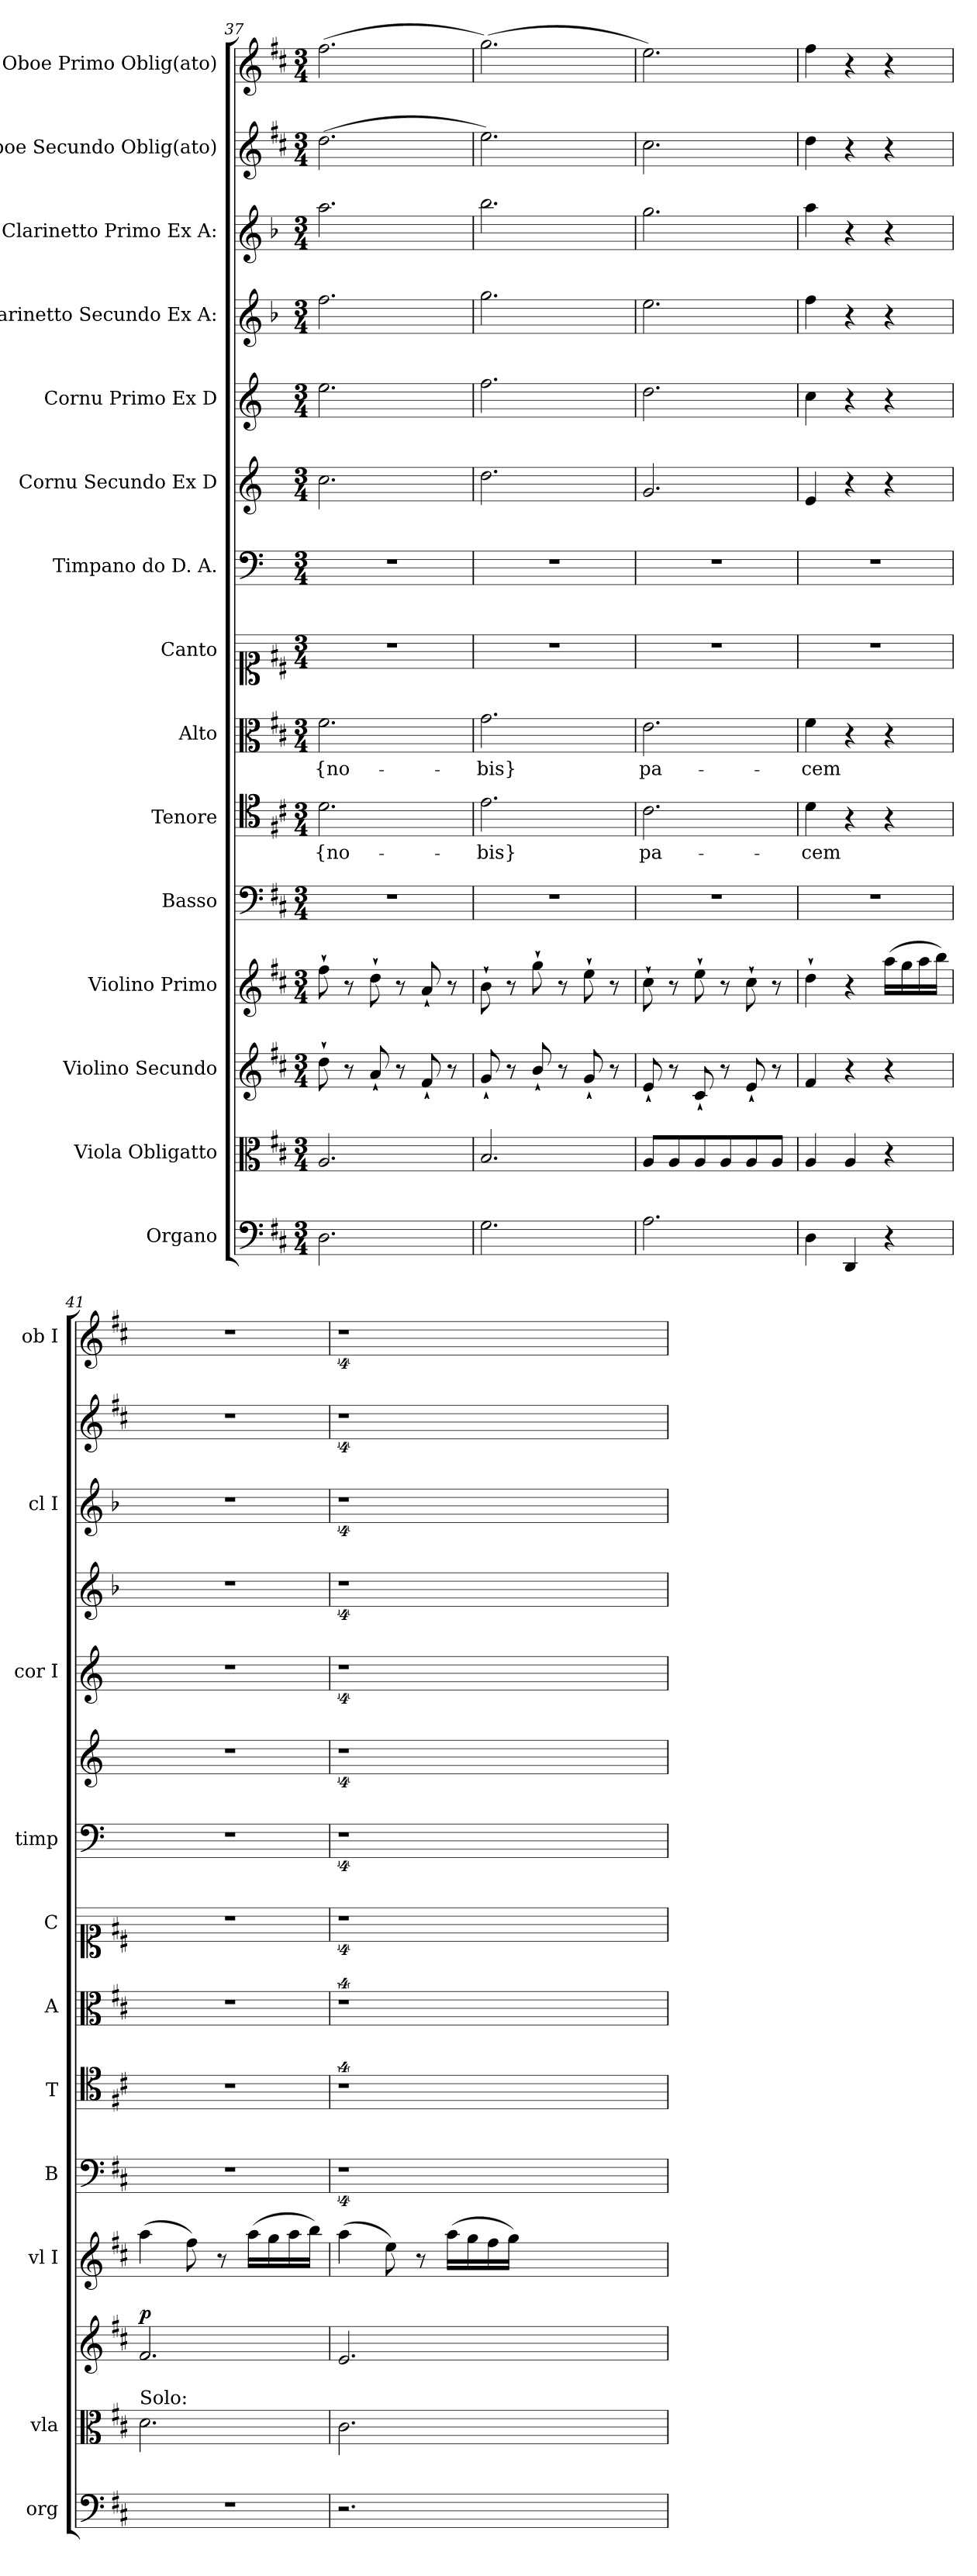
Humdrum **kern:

**kern	**kern	**kern	**dynam	**kern	**kern	**kern	**text	**kern	**text	**kern	**kern	**kern	**kern	**kern	**kern	**kern	**kern
*part15	*part14	*part13	*part13	*part12	*part11	*part10	*part10	*part9	*part9	*part8	*part7	*part6	*part5	*part4	*part3	*part2	*part1
*staff15	*staff14	*staff13	*staff13	*staff12	*staff11	*staff10	*staff10	*staff9	*staff9	*staff8	*staff7	*staff6	*staff5	*staff4	*staff3	*staff2	*staff1
*I"Organo	*I"Viola Obligatto	*I"Violino Secundo	*	*I"Violino Primo	*I"Basso	*I"Tenore	*	*I"Alto	*	*I"Canto	*I"Timpano do D. A.	*I"Cornu Secundo Ex D	*I"Cornu Primo Ex D	*I"Clarinetto Secundo Ex A:	*I"Clarinetto Primo Ex A:	*I"Oboe Secundo Oblig(ato)	*I"Oboe Primo Oblig(ato)
*I'org	*I'vla	*	*	*I'vl I	*I'B	*I'T	*	*I'A	*	*I'C	*I'timp	*	*I'cor I	*	*I'cl I	*	*I'ob I
*clefF4	*clefC3	*clefG2	*	*clefG2	*clefF4	*clefC4	*	*clefC3	*	*clefC1	*clefF4	*clefG2	*clefG2	*clefG2	*clefG2	*clefG2	*clefG2
*	*	*	*	*	*	*	*	*	*	*	*	*ITrd6c10	*ITrd6c10	*ITrd2c3	*ITrd2c3	*	*
*k[f#c#]	*k[f#c#]	*k[f#c#]	*	*k[f#c#]	*k[f#c#]	*k[f#c#]	*	*k[f#c#]	*	*k[f#c#]	*k[]	*k[f#c#]	*k[f#c#]	*k[f#c#]	*k[f#c#]	*k[f#c#]	*k[f#c#]
*D:	*D:	*D:	*	*D:	*D:	*D:	*	*D:	*	*D:	*	*D:	*D:	*D:	*D:	*D:	*D:
*M3/4	*M3/4	*M3/4	*	*M3/4	*M3/4	*M3/4	*	*M3/4	*	*M3/4	*M3/4	*M3/4	*M3/4	*M3/4	*M3/4	*M3/4	*M3/4
=37	=37	=37	=37	=37	=37	=37	=37	=37	=37	=37	=37	=37	=37	=37	=37	=37	=37
2.D\	2.A/	8dd`\	.	8ff#`\	2.r	2.d\	{no-	2.f#\	{no-	2.r	2.r	2.d\	2.f#\	2.dd\	2.ff#\	(2.dd\	(>2.ff#\
.	.	8r	.	8r	.	.	.	.	.	.	.	.	.	.	.	.	.
.	.	8a`/	.	8dd`\	.	.	.	.	.	.	.	.	.	.	.	.	.
.	.	8r	.	8r	.	.	.	.	.	.	.	.	.	.	.	.	.
.	.	8f#`/	.	8a`/	.	.	.	.	.	.	.	.	.	.	.	.	.
.	.	8r	.	8r	.	.	.	.	.	.	.	.	.	.	.	.	.
=38	=38	=38	=38	=38	=38	=38	=38	=38	=38	=38	=38	=38	=38	=38	=38	=38	=38
2.G\	2.B/	8g`/	.	8b`\	2.r	2.e\	-bis}	2.g\	-bis}	2.r	2.r	2.e\	2.g\	2.ee\	2.gg\	2.ee\)	(>2.gg\)
.	.	8r	.	8r	.	.	.	.	.	.	.	.	.	.	.	.	.
.	.	8b`/	.	8gg`\	.	.	.	.	.	.	.	.	.	.	.	.	.
.	.	8r	.	8r	.	.	.	.	.	.	.	.	.	.	.	.	.
.	.	8g`/	.	8ee`\	.	.	.	.	.	.	.	.	.	.	.	.	.
.	.	8r	.	8r	.	.	.	.	.	.	.	.	.	.	.	.	.
=39	=39	=39	=39	=39	=39	=39	=39	=39	=39	=39	=39	=39	=39	=39	=39	=39	=39
2.A\	8A/L	8e`/	.	8cc#`\	2.r	2.c#\	pa-	2.e\	pa-	2.r	2.r	2.A/	2.e\	2.cc#\	2.ee\	2.cc#\	2.ee\)
.	8A/	8r	.	8r	.	.	.	.	.	.	.	.	.	.	.	.	.
.	8A/	8c#`/	.	8ee`\	.	.	.	.	.	.	.	.	.	.	.	.	.
.	8A/	8r	.	8r	.	.	.	.	.	.	.	.	.	.	.	.	.
.	8A/	8e`/	.	8cc#`\	.	.	.	.	.	.	.	.	.	.	.	.	.
.	8A/J	8r	.	8r	.	.	.	.	.	.	.	.	.	.	.	.	.
=40	=40	=40	=40	=40	=40	=40	=40	=40	=40	=40	=40	=40	=40	=40	=40	=40	=40
4D\	4A/	4f#/	.	4dd`\	2.r	4d\	-cem	4f#\	-cem	2.r	2.r	4F#/	4d\	4dd\	4ff#\	4dd\	4ff#\
4DD/	4A/	4r	.	4r	.	4r	.	4r	.	.	.	4r	4r	4r	4r	4r	4r
4r	4r	4r	.	(16aa\LL	.	4r	.	4r	.	.	.	4r	4r	4r	4r	4r	4r
.	.	.	.	16gg\	.	.	.	.	.	.	.	.	.	.	.	.	.
.	.	.	.	16aa\	.	.	.	.	.	.	.	.	.	.	.	.	.
.	.	.	.	16bb\JJ)	.	.	.	.	.	.	.	.	.	.	.	.	.
=41	=41	=41	=41	=41	=41	=41	=41	=41	=41	=41	=41	=41	=41	=41	=41	=41	=41
!	!LO:TX:a:t=Solo&colon;	!	!	!	!	!	!	!	!	!	!	!	!	!	!	!	!
!	!	!	!LO:DY:a	!	!	!	!	!	!	!	!	!	!	!	!	!	!
2.r	2.d\	2.f#/	p	(4aa\	2.r	2.r	.	2.r	.	2.r	2.r	2.r	2.r	2.r	2.r	2.r	2.r
.	.	.	.	8ff#\)	.	.	.	.	.	.	.	.	.	.	.	.	.
.	.	.	.	8r	.	.	.	.	.	.	.	.	.	.	.	.	.
.	.	.	.	(16aa\LL	.	.	.	.	.	.	.	.	.	.	.	.	.
.	.	.	.	16gg\	.	.	.	.	.	.	.	.	.	.	.	.	.
.	.	.	.	16aa\	.	.	.	.	.	.	.	.	.	.	.	.	.
.	.	.	.	16bb\JJ)	.	.	.	.	.	.	.	.	.	.	.	.	.
=42	=42	=42	=42	=42	=42	=42	=42	=42	=42	=42	=42	=42	=42	=42	=42	=42	=42
2.r	2.c#\	2.e/	.	(4aa\	4%9r	4%9r	.	4%9r	.	4%9r	4%9r	4%9r	4%9r	4%9r	4%9r	4%9r	4%9r
.	.	.	.	8ee\)	.	.	.	.	.	.	.	.	.	.	.	.	.
.	.	.	.	8r	.	.	.	.	.	.	.	.	.	.	.	.	.
.	.	.	.	(16aa\LL	.	.	.	.	.	.	.	.	.	.	.	.	.
.	.	.	.	16gg\	.	.	.	.	.	.	.	.	.	.	.	.	.
.	.	.	.	16ff#\	.	.	.	.	.	.	.	.	.	.	.	.	.
.	.	.	.	16gg\JJ)	.	.	.	.	.	.	.	.	.	.	.	.	.
1.ryy	1.ryy	1.ryy	.	1.ryy	.	.	.	.	.	.	.	.	.	.	.	.	.
=	=	=	=	=	=	=	=	=	=	=	=	=	=	=	=	=	=
*-	*-	*-	*-	*-	*-	*-	*-	*-	*-	*-	*-	*-	*-	*-	*-	*-	*-
